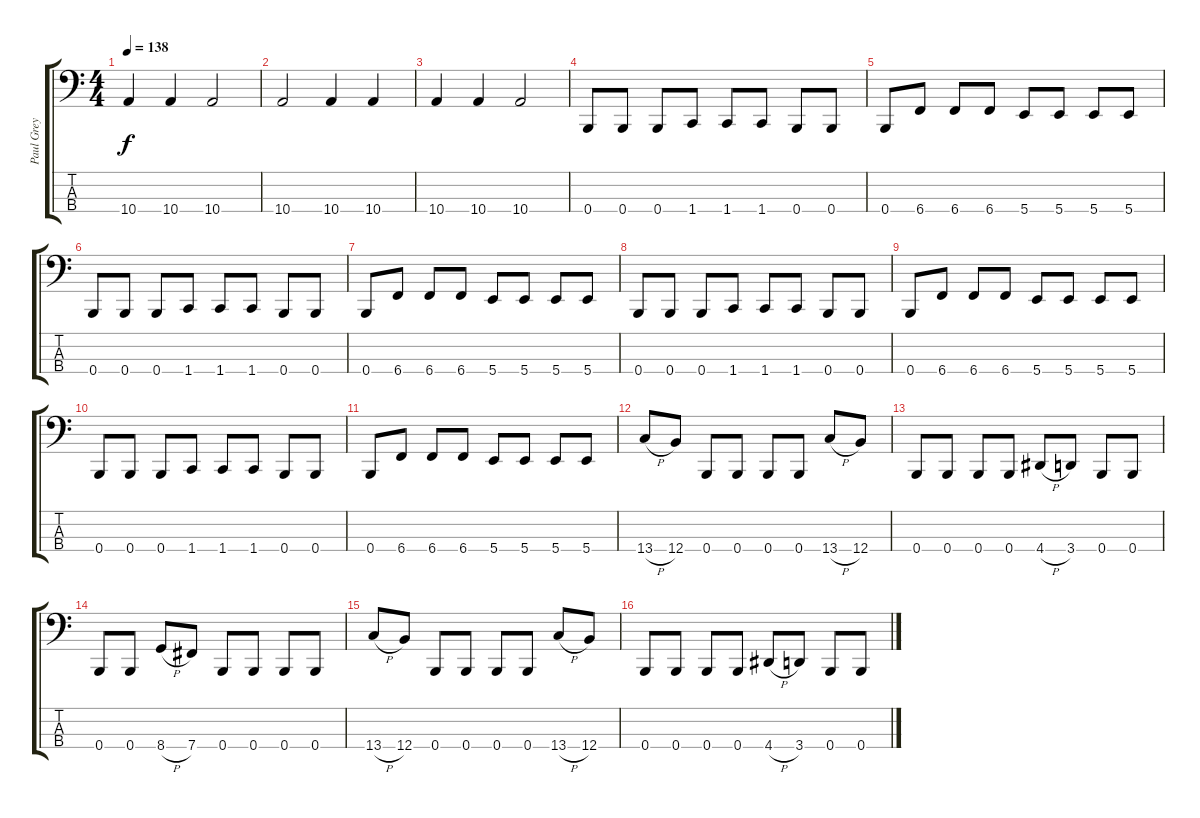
\track ("Paul Grey" "Paul Grey") {instrument electricbassfinger}
\staff {score tabs}
\tuning (E2 B1 Gb1 B0) {hide}
\ts (4 4)
\tempo 138
\clef f4
\ks c
10.4.4{dy f} 10.4.4 10.4.2 |
10.4.2 10.4.4 10.4.4 |
10.4.4 10.4.4 10.4.2 |
0.4.8 0.4.8 0.4.8 1.4.8 1.4.8 1.4.8 0.4.8 0.4.8 |
0.4.8 6.4.8 6.4.8 6.4.8 5.4.8 5.4.8 5.4.8 5.4.8 |
0.4.8 0.4.8 0.4.8 1.4.8 1.4.8 1.4.8 0.4.8 0.4.8 |
0.4.8 6.4.8 6.4.8 6.4.8 5.4.8 5.4.8 5.4.8 5.4.8 |
0.4.8 0.4.8 0.4.8 1.4.8 1.4.8 1.4.8 0.4.8 0.4.8 |
0.4.8 6.4.8 6.4.8 6.4.8 5.4.8 5.4.8 5.4.8 5.4.8 |
0.4.8 0.4.8 0.4.8 1.4.8 1.4.8 1.4.8 0.4.8 0.4.8 |
0.4.8 6.4.8 6.4.8 6.4.8 5.4.8 5.4.8 5.4.8 5.4.8 |
13.4{h}.8 12.4.8 0.4.8 0.4.8 0.4.8 0.4.8 13.4{h}.8 12.4.8 |
0.4.8 0.4.8 0.4.8 0.4.8 4.4{h}.8 3.4.8 0.4.8 0.4.8 |
0.4.8 0.4.8 8.4{h}.8 7.4.8 0.4.8 0.4.8 0.4.8 0.4.8 |
13.4{h}.8 12.4.8 0.4.8 0.4.8 0.4.8 0.4.8 13.4{h}.8 12.4.8 |
0.4.8 0.4.8 0.4.8 0.4.8 4.4{h}.8 3.4.8 0.4.8 0.4.8
